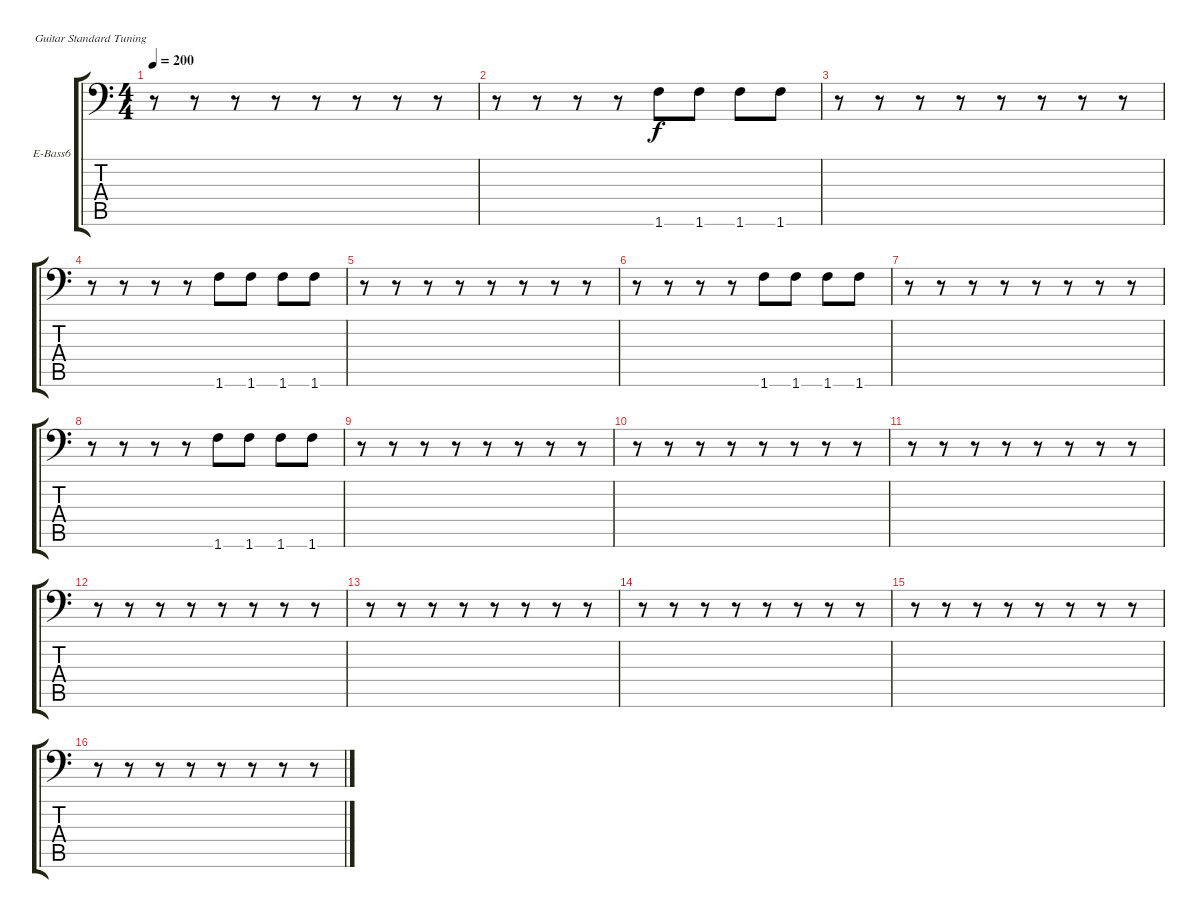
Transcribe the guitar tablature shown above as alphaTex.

\bracketExtendMode groupsimilarinstruments
\firstSystemTrackNameOrientation horizontal
\otherSystemsTrackNameOrientation horizontal
\track ("Бас" "E-Bass6") {instrument electricbasspick}
\staff {score tabs}
\tuning (E4 B3 G3 D3 A2 E2)
\ts (4 4)
\tempo 200
\clef f4
\ks c
r.8{dy f} r.8 r.8 r.8 r.8 r.8 r.8 r.8 |
r.8 r.8 r.8 r.8 1.6.8 1.6.8 1.6.8 1.6.8 |
r.8 r.8 r.8 r.8 r.8 r.8 r.8 r.8 |
r.8 r.8 r.8 r.8 1.6.8 1.6.8 1.6.8 1.6.8 |
r.8 r.8 r.8 r.8 r.8 r.8 r.8 r.8 |
r.8 r.8 r.8 r.8 1.6.8 1.6.8 1.6.8 1.6.8 |
r.8 r.8 r.8 r.8 r.8 r.8 r.8 r.8 |
r.8 r.8 r.8 r.8 1.6.8 1.6.8 1.6.8 1.6.8 |
r.8 r.8 r.8 r.8 r.8 r.8 r.8 r.8 |
r.8 r.8 r.8 r.8 r.8 r.8 r.8 r.8 |
r.8 r.8 r.8 r.8 r.8 r.8 r.8 r.8 |
r.8 r.8 r.8 r.8 r.8 r.8 r.8 r.8 |
r.8 r.8 r.8 r.8 r.8 r.8 r.8 r.8 |
r.8 r.8 r.8 r.8 r.8 r.8 r.8 r.8 |
r.8 r.8 r.8 r.8 r.8 r.8 r.8 r.8 |
r.8 r.8 r.8 r.8 r.8 r.8 r.8 r.8
